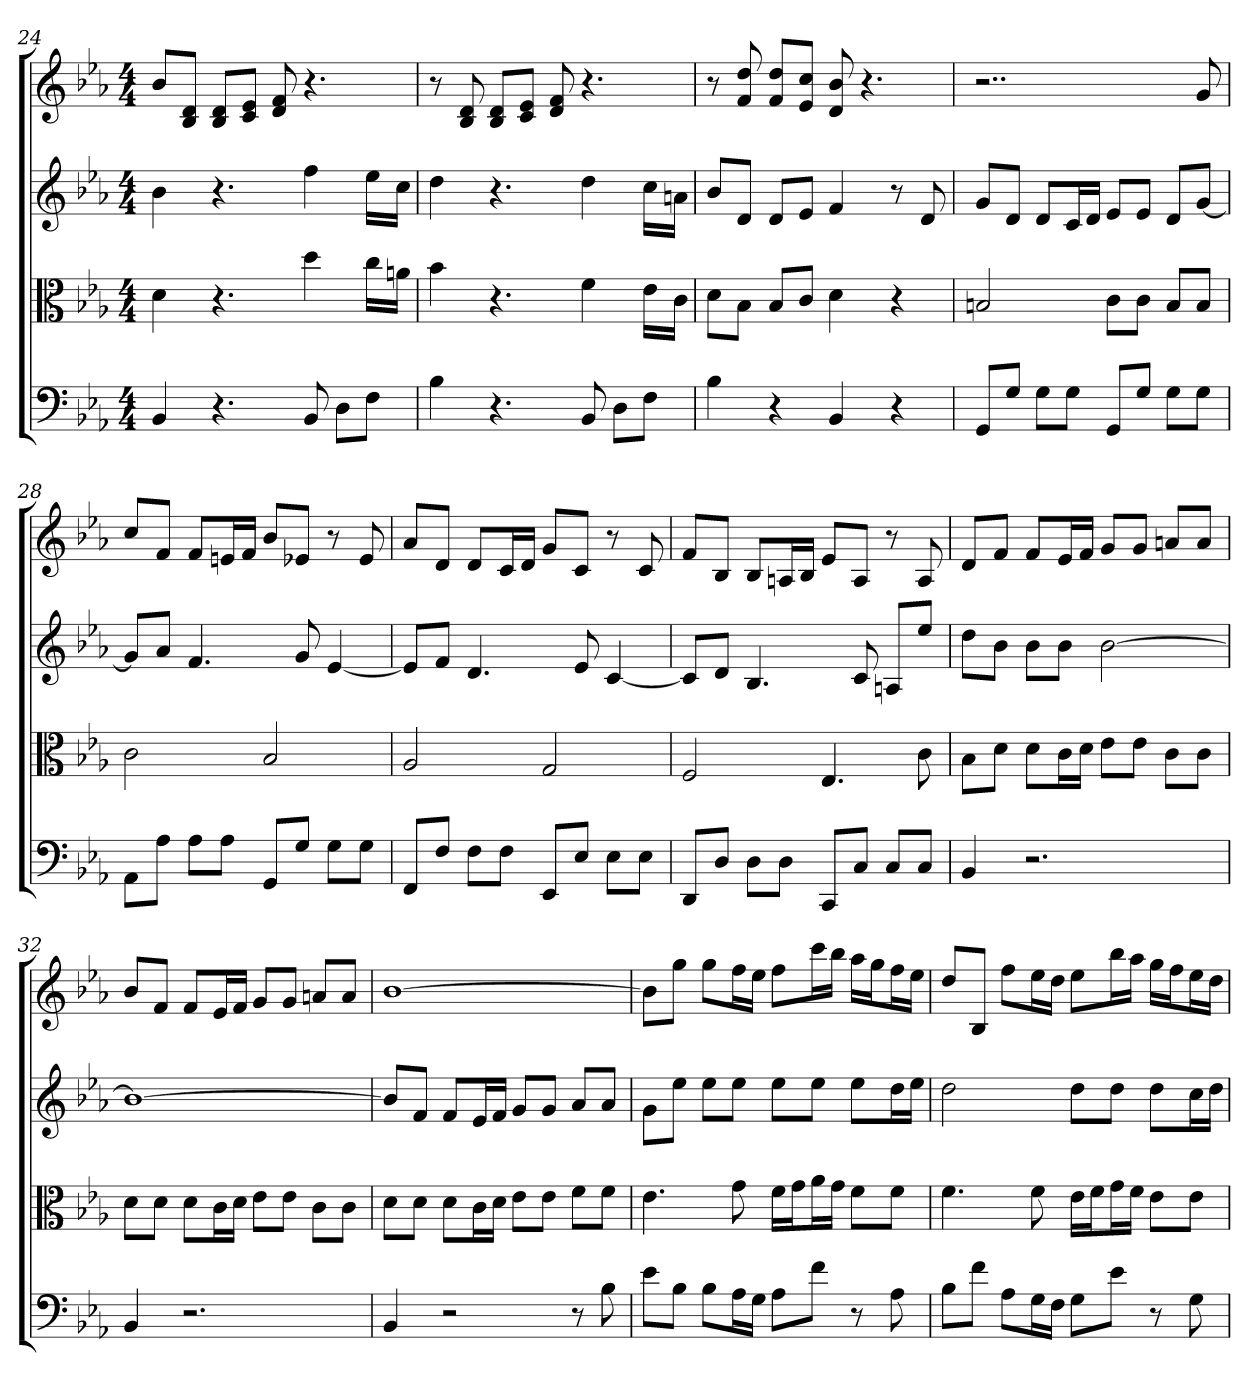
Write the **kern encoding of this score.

**kern	**kern	**kern	**kern
*part4	*part3	*part2	*part1
*staff4	*staff3	*staff2	*staff1
*clefF4	*clefC3	*	*
*k[b-e-a-]	*k[b-e-a-]	*k[b-e-a-]	*k[b-e-a-]
*E-:	*E-:	*E-:	*E-:
*M4/4	*M4/4	*M4/4	*M4/4
=24	=24	=24	=24
4BB-	4d	4b-	8b-L
.	.	.	8B- 8dJ
4.r	4.r	4.r	8B- 8dL
.	.	.	8c 8e-J
.	.	.	8d 8f
8BB-	4dd	4ff	4.r
8D\L	.	.	.
8F\J	16cc\LL	16ee-LL	.
.	16an\JJ	16ccJJ	.
=25	=25	=25	=25
4B-	4b-	4dd	8r
.	.	.	8B- 8d
4.r	4.r	4.r	8B- 8dL
.	.	.	8c 8e-J
.	.	.	8d 8f
8BB-	4f	4dd	4.r
8D\L	.	.	.
8F\J	16e-\LL	16ccLL	.
.	16c\JJ	16anJJ	.
=26	=26	=26	=26
4B-	8d\L	8b-L	8r
.	8B-\J	8dJ	8f 8dd
4r	8B-/L	8dL	8f 8ddL
.	8c/J	8e-J	8e- 8ccJ
4BB-	4d	4f	8d 8b-
.	.	.	4.r
4r	4r	8r	.
.	.	8d	.
=27	=27	=27	=27
8GG/L	2Bn	8gL	2..r
8G/J	.	8dJ	.
8G\L	.	8dL	.
8G\J	.	16cL	.
.	.	16dJJ	.
8GG/L	8c\L	8e-L	.
8G/J	8c\J	8e-J	.
8G\L	8B/L	8dL	.
8G\J	8B/J	[8gJ	8g
=28	=28	=28	=28
8AA-\L	2c	8gL]	8ccL
8A-\J	.	8a-J	8fJ
8A-\L	.	4.f	8fL
8A-\J	.	.	16enL
.	.	.	16fJJ
8GG/L	2B-	.	8b-L
8G/J	.	8g	8e-XJ
8G\L	.	[4e-	8r
8G\J	.	.	8e-
=29	=29	=29	=29
8FF/L	2A-	8e-L]	8a-L
8F/J	.	8fJ	8dJ
8F\L	.	4.d	8dL
8F\J	.	.	16cL
.	.	.	16dJJ
8EE-/L	2G	.	8gL
8E-/J	.	8e-	8cJ
8E-\L	.	[4c	8r
8E-\J	.	.	8c
=30	=30	=30	=30
8DD/L	2F	8cL]	8fL
8D/J	.	8dJ	8B-J
8D\L	.	4.B-	8B-L
8D\J	.	.	16AnL
.	.	.	16B-JJ
8CC/L	4.E-	.	8e-L
8C/J	.	8c	8AJ
8C/L	.	8AnL	8r
8C/J	8c	8ee-J	8A
=31	=31	=31	=31
4BB-	8B-\L	8ddL	8dL
.	8d\J	8b-J	8fJ
2.r	8d\L	8b-L	8fL
.	16c\L	8b-J	16e-L
.	16d\JJ	.	16fJJ
.	8e-\L	[2b-	8gL
.	8e-\J	.	8gJ
.	8c\L	.	8anL
.	8c\J	.	8aJ
=32	=32	=32	=32
4BB-	8d\L	1b-_	8b-L
.	8d\J	.	8fJ
2.r	8d\L	.	8fL
.	16c\L	.	16e-L
.	16d\JJ	.	16fJJ
.	8e-\L	.	8gL
.	8e-\J	.	8gJ
.	8c\L	.	8anL
.	8c\J	.	8aJ
=33	=33	=33	=33
4BB-	8d\L	8b-L]	[1b-
.	8d\J	8fJ	.
2r	8d\L	8fL	.
.	16c\L	16e-L	.
.	16d\JJ	16fJJ	.
.	8e-\L	8gL	.
.	8e-\J	8gJ	.
8r	8f\L	8a-L	.
8B-	8f\J	8a-J	.
=34	=34	=34	=34
8e-\L	4.e-	8gL	8b-L]
8B-\J	.	8ee-J	8ggJ
8B-\L	.	8ee-L	8ggL
16A-\L	8g	8ee-J	16ffL
16G\JJ	.	.	16ee-JJ
8A-\L	16f\LL	8ee-L	8ffL
.	16g\J	.	.
8f\J	16a-\L	8ee-J	16cccL
.	16g\JJ	.	16bb-JJ
8r	8f\L	8ee-L	16aa-LL
.	.	.	16ggJ
8A-	8f\J	16ddL	16ffL
.	.	16ee-JJ	16ee-JJ
=35	=35	=35	=35
8B-\L	4.f	2dd	8ddL
8f\J	.	.	8B-J
8A-\L	.	.	8ffL
16G\L	8f	.	16ee-L
16F\JJ	.	.	16ddJJ
8G\L	16e-\LL	8ddL	8ee-L
.	16f\J	.	.
8e-\J	16g\L	8ddJ	16bb-L
.	16f\JJ	.	16aa-JJ
8r	8e-\L	8ddL	16ggLL
.	.	.	16ffJ
8G	8e-\J	16ccL	16ee-L
.	.	16ddJJ	16ddJJ
=	=	=	=
*-	*-	*-	*-
